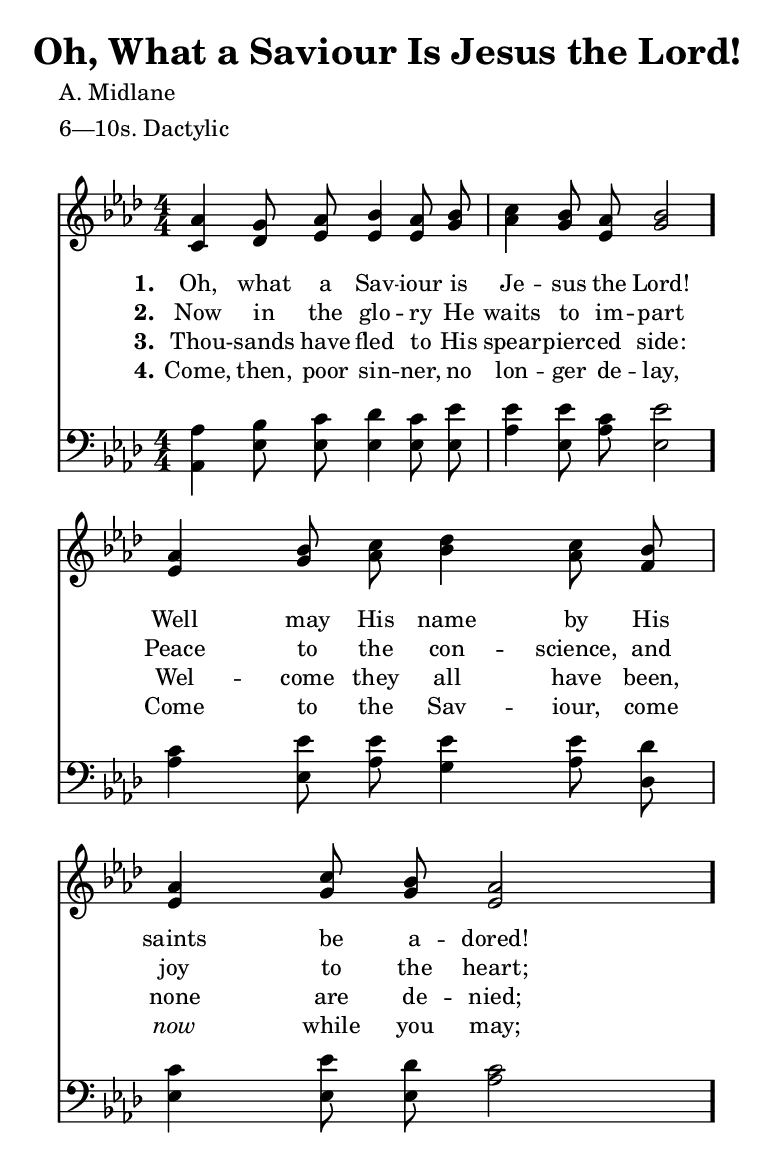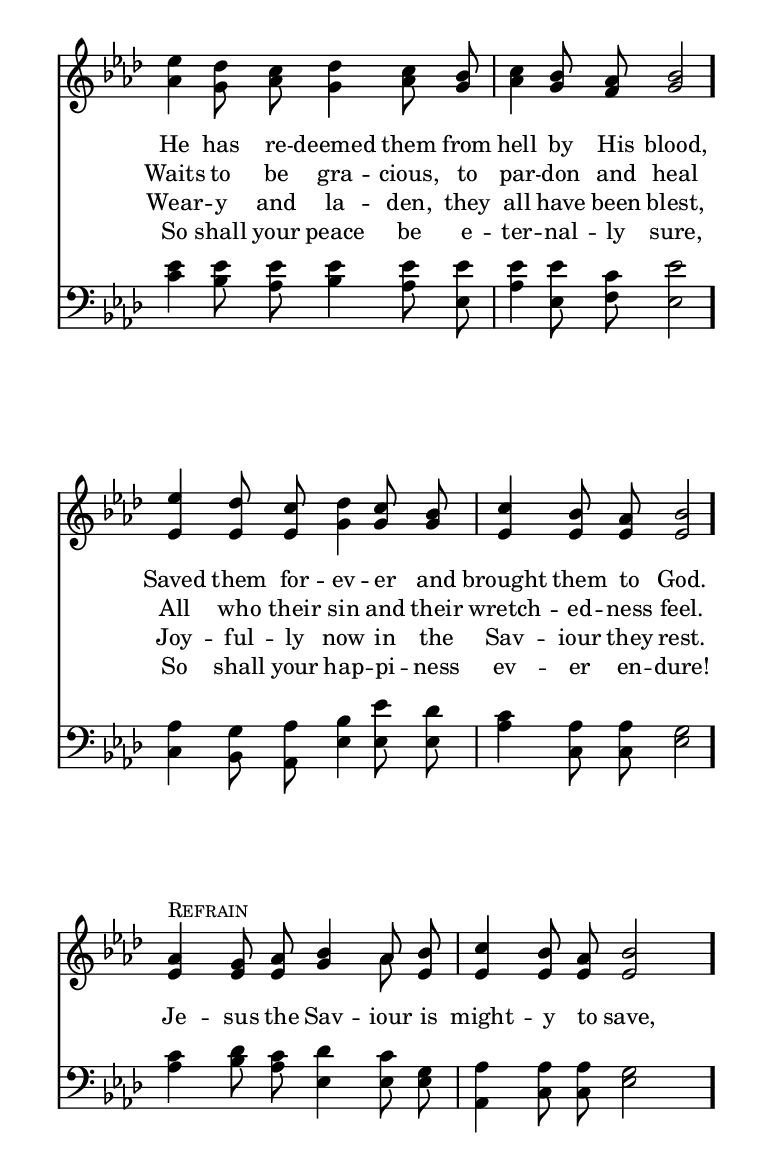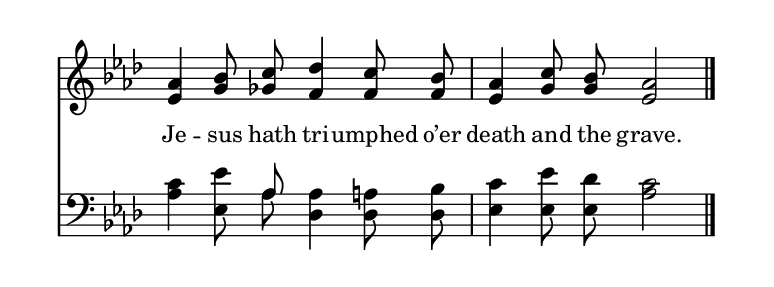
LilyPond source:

\include "common/global.ily"
\paper {
  \include "common/paper.ily"
}

\header{
  %gospel
  hymnnumber = "28"
  title = "Oh, What a Saviour Is Jesus the Lord!"
  tunename = "Joyfully"
  meter = "6—10s. Dactylic" % original has 4—10s. Dactylic
  poet = "A. Midlane"
  composer = ""
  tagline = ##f
}

% for fermata in MIDI
ta = { \tempo 4=72 }
tb = { \tempo 4=36 }

patternA = { c4 c8 c8 c4 c8 c8 | c4 c8 c8 c2 }

global = {
  \include "common/overrides.ily"
  \override Staff.TimeSignature.style = #'numbered
  \time 4/4
  \override Score.MetronomeMark.transparent = ##t % hide all fermata changes too
  \ta
  \key aes \major
  %\partial 4
  \autoBeamOff
}

notesSoprano = {
\global
\relative c'' {

  \changePitch \patternA { aes g aes bes aes bes | c bes aes bes }
  \changePitch \patternA { aes bes c des c bes   | aes c bes aes }
  \changePitch \patternA { ees' des c des c bes  | c bes aes bes }
  \changePitch \patternA { ees des c des c bes   | c bes aes bes }

  << s^\markup { \small \caps "Refrain" }
  \changePitch \patternA { aes g aes bes aes bes | c bes aes bes } >>
  \changePitch \patternA { aes bes c des c bes   | aes c bes aes }

  \bar "|."

}
}

notesAlto = {
\global
\relative e' {

  \changePitch \patternA { c des ees ees ees g   | aes g ees g     }
  \changePitch \patternA { ees g aes bes aes f   | ees g g ees     }
  \changePitch \patternA { aes g aes g aes g     | aes g f g       }
  \changePitch \patternA { ees ees ees g g g     | ees ees ees ees }

  \changePitch \patternA { ees ees ees g aes ees | ees ees ees ees }
  \changePitch \patternA { ees g ges f f f       | ees g g ees     }

}
}

notesTenor = {
\global
\relative a {

  \changePitch \patternA { aes bes c des c ees     | ees ees c ees }
  \changePitch \patternA { c ees ees ees ees des   | c ees des c   }
  \changePitch \patternA { ees ees ees ees ees ees | ees ees c ees }
  \changePitch \patternA { aes, g aes bes ees des  | c aes aes g   }

  \changePitch \patternA { c des c des c g         | aes aes aes g }
  \changePitch \patternA { c ees aes, aes a bes    | c ees des c   }

}
}

notesBass = {
\global
\relative f, {

  \changePitch \patternA { aes ees' ees ees ees ees | aes ees aes ees }
  \changePitch \patternA { aes ees aes g aes des,   | ees ees ees aes }
  \changePitch \patternA { c bes aes bes aes ees    | aes ees f ees   }
  \changePitch \patternA { c bes aes ees' ees ees   | aes c, c ees    }

  \changePitch \patternA { aes bes aes ees ees ees  | aes, c c ees    }
  \changePitch \patternA { aes ees aes des, des des | ees ees ees aes }

}
}

Refrain = \lyricmode {

Je -- sus the Sav -- iour is might -- y to save, \bar "."
Je -- sus hath tri -- umphed o’er death and the grave. \bar "."

}

wordsA = \lyricmode {
\set stanza = "1."

Oh, what a Sav -- iour is Je -- sus the Lord! \bar "."
Well may His name by His saints be a -- dored! \bar "."
He has re -- deemed them from hell by His blood, \bar "."
Saved them for -- ev -- er and brought them to God. \bar "."

}

wordsB = \lyricmode {
\set stanza = "2."

Now in the glo -- ry He waits to im -- part
Peace to the con -- science, and joy to the heart;
Waits to be gra -- cious, to par -- don and heal
All who their sin and their wretch -- ed -- ness feel.

\Refrain

}

wordsC = \lyricmode {
\set stanza = "3."

Thou -- sands have fled to His spear -- pierc -- ed side:
Wel -- come they all have been, none are de -- nied;
Wear -- y and la -- den, they all have been blest,
Joy -- ful -- ly now in the Sav -- iour they rest.

}

wordsD = \lyricmode {
\set stanza = "4."

Come, then, poor sin -- ner, no lon -- ger de -- lay,
Come to the Sav -- iour, come { \italicsOn } now { \italicsOff } while you may;
So shall your peace be e -- ter -- nal -- ly sure,
So shall your hap -- pi -- ness ev -- er en -- dure!

}

\score {
  \context ChoirStaff <<
    \context Staff = upper <<
      \set Staff.autoBeaming = ##f
      \set ChoirStaff.systemStartDelimiter = #'SystemStartBar
      \set ChoirStaff.printPartCombineTexts = ##f
      \partcombine #'(2 . 11) \notesSoprano \notesAlto
      \context NullVoice = sopranos { \voiceOne << \notesSoprano >> }
      \context Lyrics = one   \lyricsto sopranos \wordsA
      \context Lyrics = two   \lyricsto sopranos \wordsB
      \context Lyrics = three \lyricsto sopranos \wordsC
      \context Lyrics = four  \lyricsto sopranos \wordsD
      %\context Lyrics = five  \lyricsto sopranos \wordsE
    >>
    \context Staff = men <<
      \set Staff.autoBeaming = ##f
      \clef bass
      \set ChoirStaff.printPartCombineTexts = ##f
      \partcombine #'(2 . 11) \notesTenor \notesBass
    >>
  >>
  \layout {
    \include "common/layout.ily"
  }
  #(cond ((ly:get-option 'eog-midi-permitted) #{ \midi{
    \include "common/midi.ily"
  } #}))
}

\version "2.19.49"  % necessary for upgrading to future LilyPond versions.

% vi:set et ts=2 sw=2 ai nocindent syntax=lilypond:
